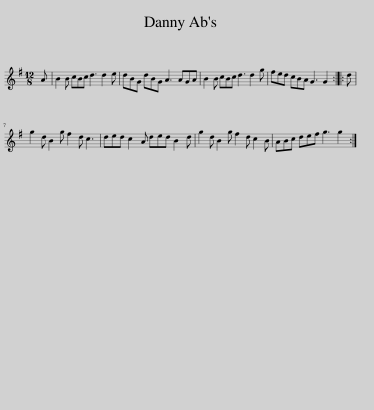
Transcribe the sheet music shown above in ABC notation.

X:1
L:1/8
M:12/8
I:linebreak $
K:G
V:1 treble
V:1
 A | B2 B cBc d3 d2 e | dBG dBG A3 AGA | B2 B cBc d3 d2 g | fed cBA G3 G2 :: %5
 d |$ g2 d B2 g f2 d c3 | ded c2 A ded B2 d | g2 d B2 g f2 d c2 B | ABc def g3 g2 :| %10
